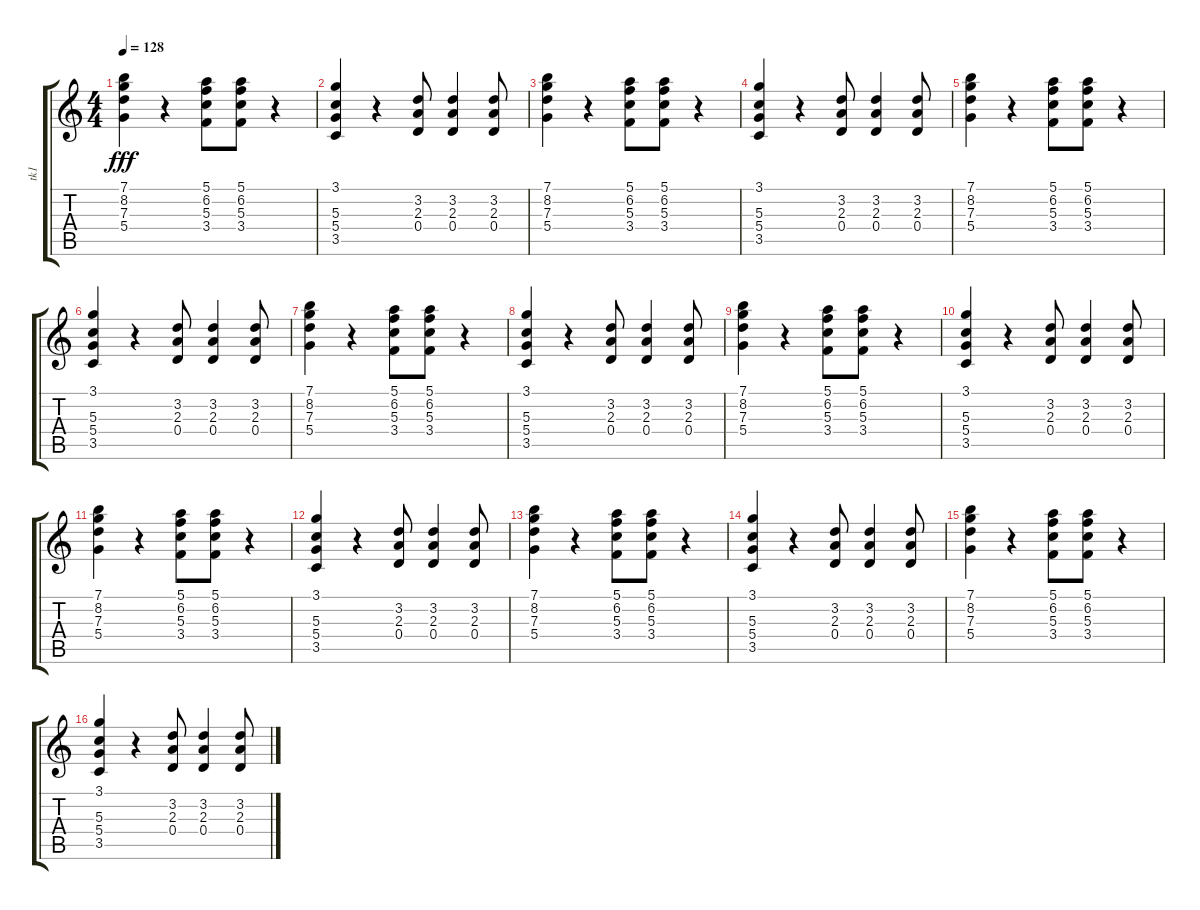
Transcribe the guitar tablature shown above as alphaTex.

\track ("tk1" "tk1") {instrument overdrivenguitar}
\staff {score tabs}
\tuning (E4 B3 G3 D3 A2 E2) {hide}
\ts (4 4)
\tempo 128
\clef g2
\ks c
(7.1 8.2 7.3 5.4).4{dy fff} r.4 (5.1 6.2 5.3 3.4).8 (5.1 6.2 5.3 3.4).8 r.4 |
(3.1 5.3 5.4 3.5).4 r.4 (3.2 2.3 0.4).8 (3.2 2.3 0.4).4 (3.2 2.3 0.4).8 |
(7.1 8.2 7.3 5.4).4 r.4 (5.1 6.2 5.3 3.4).8 (5.1 6.2 5.3 3.4).8 r.4 |
(3.1 5.3 5.4 3.5).4 r.4 (3.2 2.3 0.4).8 (3.2 2.3 0.4).4 (3.2 2.3 0.4).8 |
(7.1 8.2 7.3 5.4).4 r.4 (5.1 6.2 5.3 3.4).8 (5.1 6.2 5.3 3.4).8 r.4 |
(3.1 5.3 5.4 3.5).4 r.4 (3.2 2.3 0.4).8 (3.2 2.3 0.4).4 (3.2 2.3 0.4).8 |
(7.1 8.2 7.3 5.4).4 r.4 (5.1 6.2 5.3 3.4).8 (5.1 6.2 5.3 3.4).8 r.4 |
(3.1 5.3 5.4 3.5).4 r.4 (3.2 2.3 0.4).8 (3.2 2.3 0.4).4 (3.2 2.3 0.4).8 |
(7.1 8.2 7.3 5.4).4 r.4 (5.1 6.2 5.3 3.4).8 (5.1 6.2 5.3 3.4).8 r.4 |
(3.1 5.3 5.4 3.5).4 r.4 (3.2 2.3 0.4).8 (3.2 2.3 0.4).4 (3.2 2.3 0.4).8 |
(7.1 8.2 7.3 5.4).4 r.4 (5.1 6.2 5.3 3.4).8 (5.1 6.2 5.3 3.4).8 r.4 |
(3.1 5.3 5.4 3.5).4 r.4 (3.2 2.3 0.4).8 (3.2 2.3 0.4).4 (3.2 2.3 0.4).8 |
(7.1 8.2 7.3 5.4).4 r.4 (5.1 6.2 5.3 3.4).8 (5.1 6.2 5.3 3.4).8 r.4 |
(3.1 5.3 5.4 3.5).4 r.4 (3.2 2.3 0.4).8 (3.2 2.3 0.4).4 (3.2 2.3 0.4).8 |
(7.1 8.2 7.3 5.4).4 r.4 (5.1 6.2 5.3 3.4).8 (5.1 6.2 5.3 3.4).8 r.4 |
(3.1 5.3 5.4 3.5).4 r.4 (3.2 2.3 0.4).8 (3.2 2.3 0.4).4 (3.2 2.3 0.4).8
